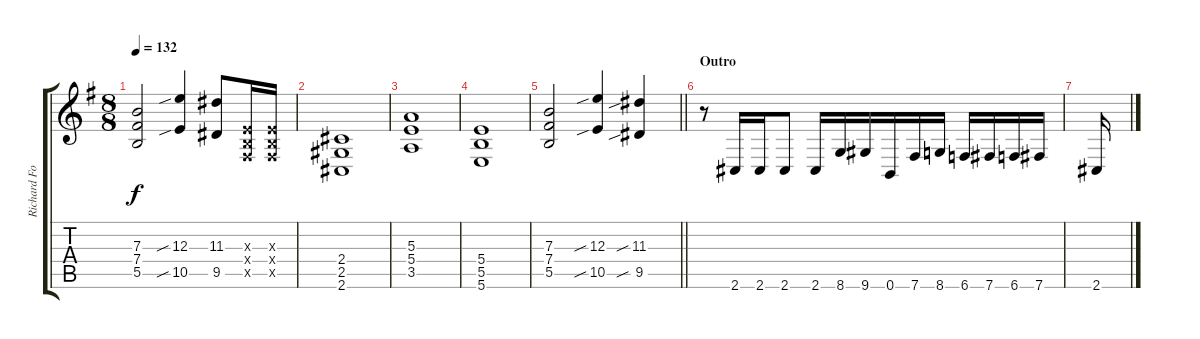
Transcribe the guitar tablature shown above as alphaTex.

\track ("Richard Fortus" "Richard Fo") {instrument overdrivenguitar}
\staff {score tabs}
\tuning (Db4 Ab3 E3 B2 Gb2 B1) {hide}
\ts (8 8)
\tempo 132
\clef g2
\ks g
(7.3 7.4 5.5).2{dy f} (12.3{sib} 10.5{sib}).4 (11.3 9.5).8 (0.3{x} 0.4{x} 0.5{x}).16 (0.3{x} 0.4{x} 0.5{x}).16 |
(2.4 2.5 2.6).1 |
(5.3 5.4 3.5).1 |
(5.4 5.5 5.6).1 |
\barLineRight lightlight
(7.3 7.4 5.5).2 (12.3{sib} 10.5{sib}).4 (11.3{sib} 9.5{sib}).4 |
\section ("" "Outro")
r.8 2.6.16 2.6.16 2.6.8 2.6.16 8.6.16 9.6.16 0.6.16 7.6.16 8.6.16 6.6.16 7.6.16 6.6.16 7.6.16 |
2.6.16
